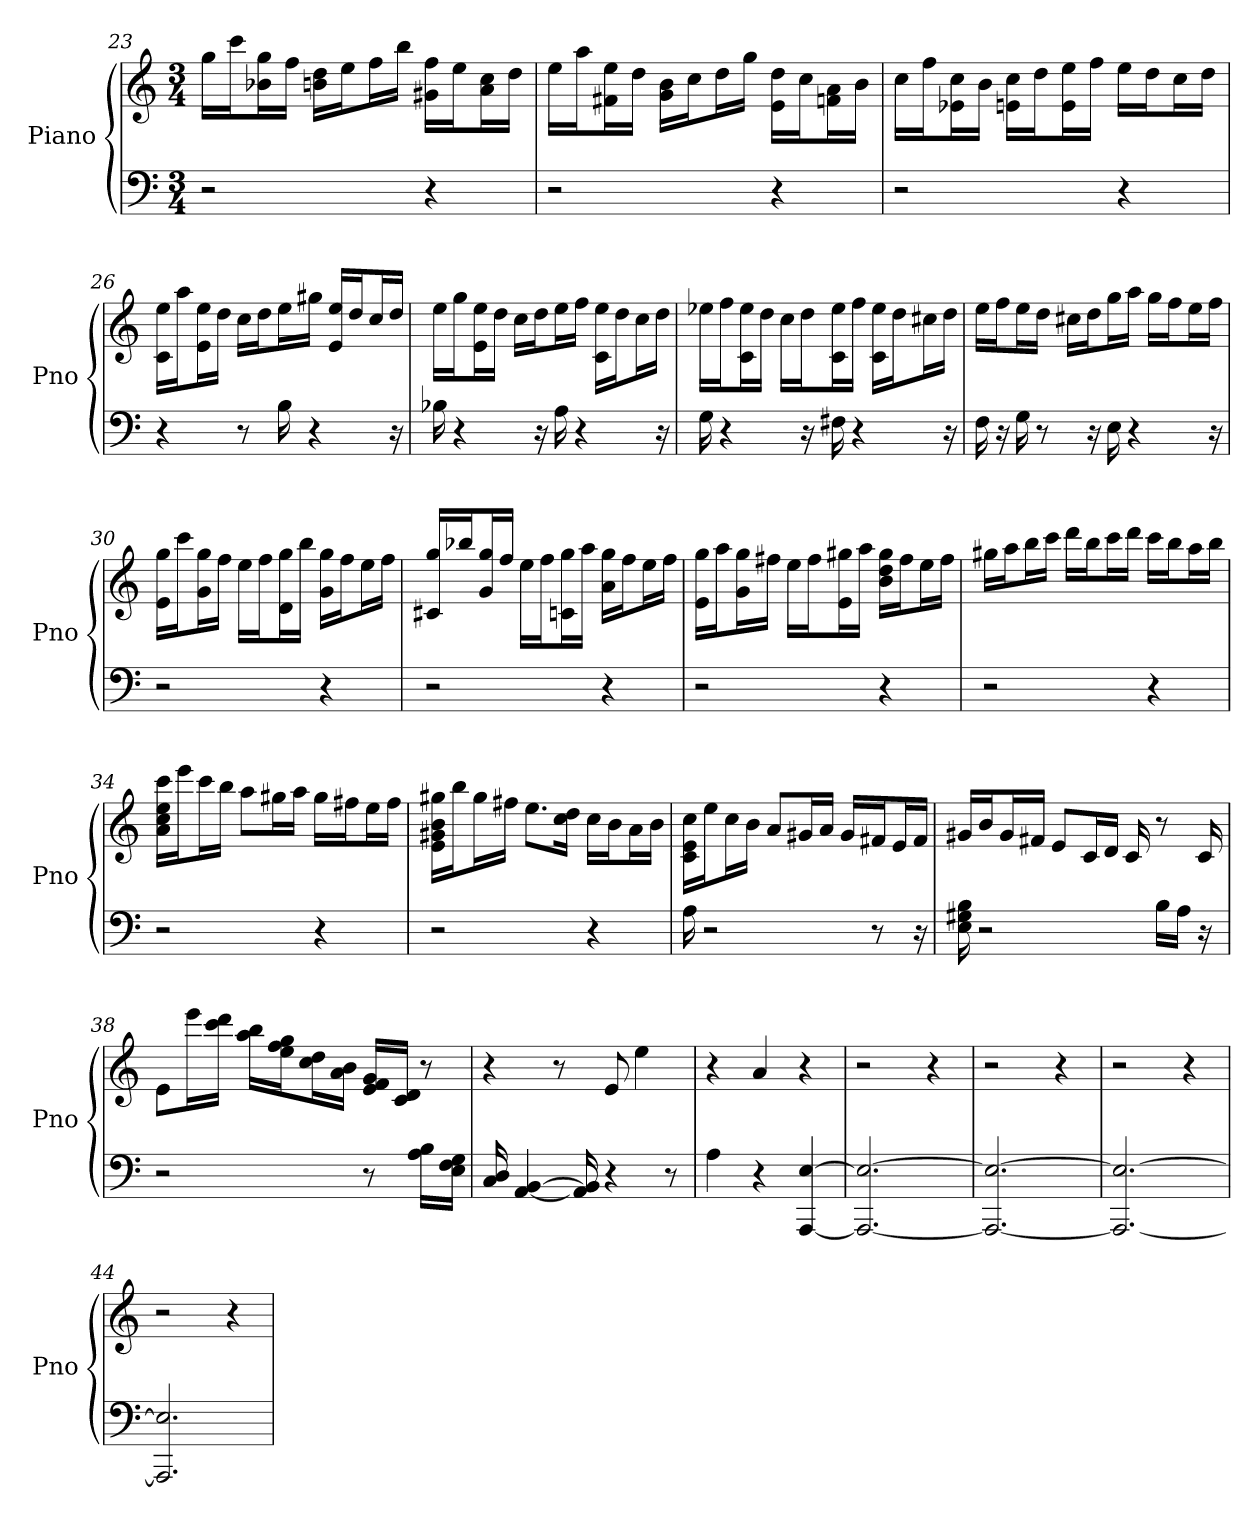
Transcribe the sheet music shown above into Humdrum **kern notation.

**kern	**kern
*part1	*part1
*staff2	*staff1
*I"Piano	*
*I'Pno	*
*clefF4	*clefG2
*k[]	*k[]
*C:	*C:
*M3/4	*M3/4
=23	=23
2r	16gg\LL
.	16ccc\J
.	16gg\ 16b-\L
.	16ff\JJ
.	16b\ 16dd\LL
.	16ee\J
.	16ff\L
.	16bb\JJ
4r	16ff\ 16g#\LL
.	16ee\J
.	16a\ 16cc\L
.	16dd\JJ
=24	=24
2r	16ee\LL
.	16aa\J
.	16ee\ 16f#\L
.	16dd\JJ
.	16g\ 16b\LL
.	16cc\J
.	16dd\L
.	16gg\JJ
4r	16dd\ 16e\LL
.	16cc\J
.	16a\ 16f\L
.	16b\JJ
=25	=25
2r	16cc\LL
.	16ff\J
.	16e-\ 16cc\L
.	16b\JJ
.	16cc\ 16e\LL
.	16dd\J
.	16e\ 16ee\L
.	16ff\JJ
4r	16ee\LL
.	16dd\J
.	16cc\L
.	16dd\JJ
=26	=26
4r	16ee\ 16c\LL
.	16aa\J
.	16ee\ 16e\L
.	16dd\JJ
8r	16cc\LL
.	16dd\J
16B	16ee\L
4r	16gg#\JJ
.	16e/ 16ee/LL
.	16dd/J
.	16cc/L
16r	16dd/JJ
=27	=27
16B-	16ee\LL
4r	16gg\J
.	16ee\ 16e\L
.	16dd\JJ
.	16cc\LL
16r	16dd\J
16A	16ee\L
4r	16ff\JJ
.	16ee\ 16c\LL
.	16dd\J
.	16cc\L
16r	16dd\JJ
=28	=28
16G	16ee-\LL
4r	16ff\J
.	16ee-\ 16c\L
.	16dd\JJ
.	16cc\LL
16r	16dd\J
16F#	16ee-\ 16c\L
4r	16ff\JJ
.	16ee-\ 16c\LL
.	16dd\J
.	16cc#\L
16r	16dd\JJ
=29	=29
16F	16ee\LL
16r	16ff\J
16G	16ee\L
8r	16dd\JJ
.	16cc#\LL
16r	16dd\J
16E	16gg\L
4r	16aa\JJ
.	16gg\LL
.	16ff\J
.	16ee\L
16r	16ff\JJ
=30	=30
2r	16e\ 16gg\LL
.	16ccc\J
.	16gg\ 16g\L
.	16ff\JJ
.	16ee\LL
.	16ff\J
.	16gg\ 16d\L
.	16bb\JJ
4r	16gg\ 16g\LL
.	16ff\J
.	16ee\L
.	16ff\JJ
=31	=31
2r	16c#/ 16gg/LL
.	16bb-/J
.	16g/ 16gg/L
.	16ff/JJ
.	16ee\LL
.	16ff\J
.	16gg\ 16c\L
.	16aa\JJ
4r	16a\ 16gg\LL
.	16ff\J
.	16ee\L
.	16ff\JJ
=32	=32
2r	16gg\ 16e\LL
.	16aa\J
.	16gg\ 16g\L
.	16ff#\JJ
.	16ee\LL
.	16ff#\J
.	16gg#\ 16e\L
.	16aa\JJ
4r	16b\ 16gg#\ 16dd\LL
.	16ff#\J
.	16ee\L
.	16ff#\JJ
=33	=33
2r	16gg#\LL
.	16aa\J
.	16bb\L
.	16ccc\JJ
.	16ddd\LL
.	16bb\J
.	16ccc\L
.	16ddd\JJ
4r	16ccc\LL
.	16bb\J
.	16aa\L
.	16bb\JJ
=34	=34
2r	16cc\ 16ee\ 16ccc\ 16a\LL
.	16eee\J
.	16ccc\L
.	16bb\JJ
.	8aa\L
.	16gg#\L
.	16aa\JJ
4r	16gg#\LL
.	16ff#\J
.	16ee\L
.	16ff#\JJ
=35	=35
2r	16gg#\ 16b\ 16g#\ 16e\LL
.	16bb\J
.	16gg#\L
.	16ff#\JJ
.	8.ee\L
.	16cc\ 16dd\Jk
4r	16cc\LL
.	16b\J
.	16a\L
.	16b\JJ
=36	=36
16A	16cc\ 16c\ 16e\LL
2r	16ee\J
.	16cc\L
.	16b\JJ
.	8a/L
.	16g#/L
.	16a/JJ
.	16g#/LL
8r	16f#/J
.	16e/L
16r	16f#/JJ
=37	=37
16E 16G# 16B	16g#/LL
2r	16b/J
.	16g#/L
.	16f#/JJ
.	8e/L
.	16c/L
.	16d/JJ
.	16c
16B\LL	8r
16A\JJ	.
16r	16c
=38	=38
2r	8e\L
.	16eee\L
.	16ddd\ 16ccc\JJ
.	16bb\ 16aa\LL
.	16gg\ 16ff\ 16ee\J
.	16dd\ 16cc\L
.	16b\ 16a\JJ
8r	16g/ 16f/ 16e/LL
.	16d/ 16c/JJ
16B\ 16A\LL	8r
16G\ 16F\ 16E\JJ	.
=39	=39
16D 16C	4r
[4BB [4AA	.
.	8r
16BB] 16AA]	.
4r	8e
.	4ee
8r	.
=40	=40
4A	4r
4r	4a
[4E [4AAA	4r
=41	=41
2.E_ 2.AAA_	2r
.	4r
=42	=42
2.E_ 2.AAA_	2r
.	4r
=43	=43
2.E_ 2.AAA_	2r
.	4r
=44	=44
2.E] 2.AAA]	2r
.	4r
=	=
*-	*-
